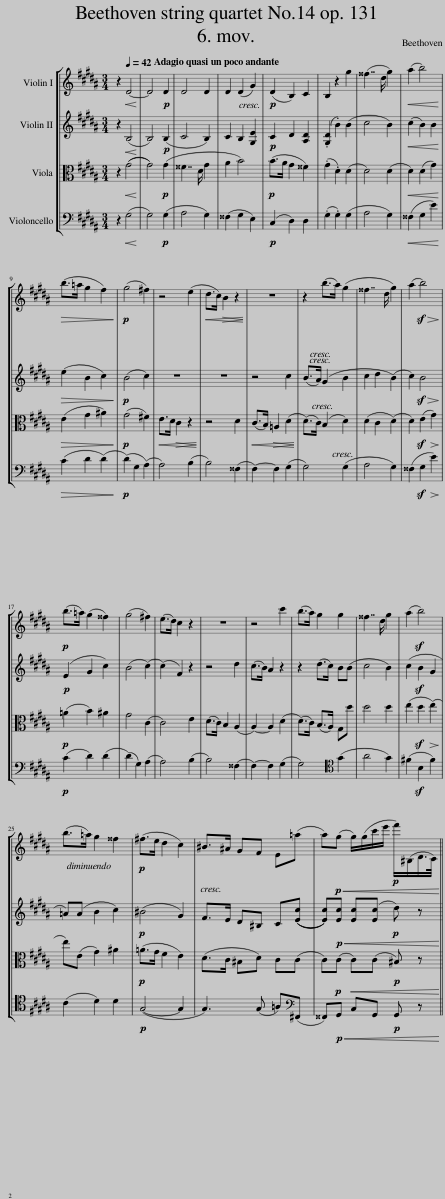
X:1
%%score [ 1 2 3 4 ]
L:1/8
M:3/4
I:linebreak $
K:B
V:1 treble
V:2 treble
V:3 alto
V:4 bass
V:1
 z2[Q:1/4=42]!<(! D4-!<)! | D4!p! D2 | D4 D2 | D2 (D2 G2) |!p! (D2 B,2) C2 | %5
 B,2 z2 g2 | (^^f7/2 d/ g2) |!<(! (a2 b4)!<)! |$!>(! (b>=a g2 f2)!>)! |!p! (g4 ^f2) | %10
 z4 (e2 |!<(! d>c)!>(! B2 z2!<)!!>)! | z6 | z2 (b>a) (g2 | ^^f7/2 d/ g2) | %15
 (a2!>(! b4)!>)! |$!p! (b>=a) (g2 ^^f2) | (g4 ^f2) | (e>d) c2 z2 | z6 | %20
 z4 c'2 | (b>a) g2 g2 | ^^f7/2 d/ g2 | (a2 b4) |$ (b>=a) g2 ^^f2 | %25
!p! (^f>e d2 c2) | ^B>^A GF E(=a | a)!p!!<(!(g g/)(g/c'/e'/!p! f'/)(^B,/D/>C/)!<)! || %28
V:2
 z2!<(! (B,4!<)! | B,4)!p! (B,2 | C4 B,2) | C2 B,2 [G,E]2 |!p! C2 D2 [A,D]2 | %5
 (.[G,D]2 .B2) (B2 | c4 B2) |!<(! (c2 B2) B2!<)! |$!>(! (e2 B2 c2)!>)! |!p! (B4 c2) | %10
 z6 | z6 | z4 c2 | (B>A) (G2 B2 | c2 d2 (B2) | %15
 c2)!>(! B4!>)! |$!p! (E2 G2 c2) | (B4 (c2) | (c2) F2) z2 | z4 d2 | %20
 (c>B) A2 z2 | z2 (d>c) B(B | c4 B2) | (c2 B2 G2 |$ =A)(A B2 c2) | %25
!p! (^B4 G2) | F>E D^B, C((([Ec] | [Ec])))!p!!<(![Ec] [Ec]([Ec]!p! d) z!<)! || %28
V:3
 z2!<(! ((G4!<)! | G4))!p! (G2 | ^^F7/2 D/ G2 | A2 B4) |!p! (B>A G2 ^^F2) | %5
 (.G2 .D2) (D2 | D4) (D2 |!<(! D2) (D2 G2)!<)! |$!>(! (E2 G2 ^A2)!>)! |!p! (G4 ^F2) | %10
!<(! E>D!>(! C2 z2!<)!!>)! | z4 D2 |!<(! (C>B,)!>(! =A,2 (D2!<)!!>)! | (D>)C) (B,2 D2) | (D2 C2 (D2) | %15
 D2) (E2!>(! G2)!>)! |$!p! (=A2 B2) ^A2 | G4 (C2 | C4) E2 | (D>C) B,2 (A,2 | %20
 A,2-) A,2 (D2 | (D>)C) (B,>A,) G,d | d4 d2 | (e2 d2!>(! (e2)!>)! |$ e)(E G2) ^A2 | %25
!p! (=A>G F2 E2) | (D>C ^B,D) C(C | C)!p!(C!<(! C)(C!p! ^B,) z!<)! || %28
V:4
 z2!<(! (G,4!<)! | G,4)!p! (G,2 | A,4 G,2) | (^^F,2 G,2 E,2) |!p! (C,2 D,2) D,2 | %5
 (.G,2 .G,2) (G,2 | A,4 G,2) |!<(! (^^F,2 G,2 E2)!<)! |$!>(! (C2 D2 (D2)!>)! |!p! (D2) G,2 (A,2) | %10
 A,4) (B,2 | B,4) (^^F,2 | F,2-) F,2 (G,2 | G,4) (G,2 | A,4 G,2) | %15
 (^^F,2 G,2!>(! E2)!>)! |$!p! (C2 D2) (D2 | (D2) G,2) (A,2 | A,4) (B,2 | B,4) (^^F,2 | %20
 F,2-) F,2 (G,2 | G,4)[K:tenor] (G2 | A4 G2) | (^F2 B,2 F2) |$ (C2 D2) D2 | %25
!p! (G,4- G,2 | G,3) (G, =A,)[K:bass](^F,, | ^^F,,)!p!!<(!G,, C,G,,!p! G,, z!<)! || %28
